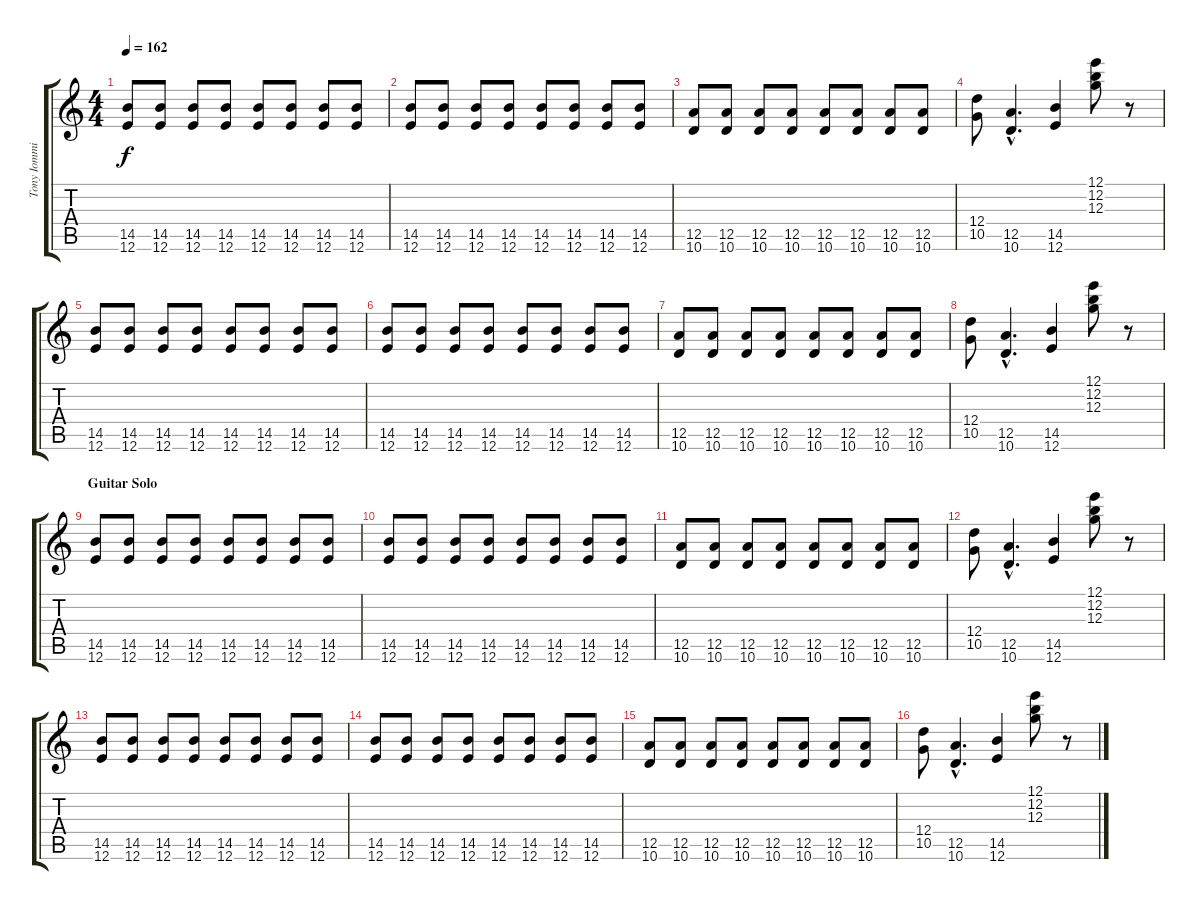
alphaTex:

\track ("Tony Iommi" "Tony Iommi") {instrument overdrivenguitar}
\staff {score tabs}
\tuning (E4 B3 G3 D3 A2 E2) {hide}
\ts (4 4)
\tempo 162
\clef g2
\ks c
(14.5 12.6).8{dy f} (14.5 12.6).8 (14.5 12.6).8 (14.5 12.6).8 (14.5 12.6).8 (14.5 12.6).8 (14.5 12.6).8 (14.5 12.6).8 |
(14.5 12.6).8 (14.5 12.6).8 (14.5 12.6).8 (14.5 12.6).8 (14.5 12.6).8 (14.5 12.6).8 (14.5 12.6).8 (14.5 12.6).8 |
(12.5 10.6).8 (12.5 10.6).8 (12.5 10.6).8 (12.5 10.6).8 (12.5 10.6).8 (12.5 10.6).8 (12.5 10.6).8 (12.5 10.6).8 |
(12.4 10.5).8 (12.5{hac} 10.6{hac}).4{d} (14.5 12.6).4 (12.1 12.2 12.3).8 r.8 |
(14.5 12.6).8 (14.5 12.6).8 (14.5 12.6).8 (14.5 12.6).8 (14.5 12.6).8 (14.5 12.6).8 (14.5 12.6).8 (14.5 12.6).8 |
(14.5 12.6).8 (14.5 12.6).8 (14.5 12.6).8 (14.5 12.6).8 (14.5 12.6).8 (14.5 12.6).8 (14.5 12.6).8 (14.5 12.6).8 |
(12.5 10.6).8 (12.5 10.6).8 (12.5 10.6).8 (12.5 10.6).8 (12.5 10.6).8 (12.5 10.6).8 (12.5 10.6).8 (12.5 10.6).8 |
(12.4 10.5).8 (12.5{hac} 10.6{hac}).4{d} (14.5 12.6).4 (12.1 12.2 12.3).8 r.8 |
\section ("" "Guitar Solo")
(14.5 12.6).8 (14.5 12.6).8 (14.5 12.6).8 (14.5 12.6).8 (14.5 12.6).8 (14.5 12.6).8 (14.5 12.6).8 (14.5 12.6).8 |
(14.5 12.6).8 (14.5 12.6).8 (14.5 12.6).8 (14.5 12.6).8 (14.5 12.6).8 (14.5 12.6).8 (14.5 12.6).8 (14.5 12.6).8 |
(12.5 10.6).8 (12.5 10.6).8 (12.5 10.6).8 (12.5 10.6).8 (12.5 10.6).8 (12.5 10.6).8 (12.5 10.6).8 (12.5 10.6).8 |
(12.4 10.5).8 (12.5{hac} 10.6{hac}).4{d} (14.5 12.6).4 (12.1 12.2 12.3).8 r.8 |
(14.5 12.6).8 (14.5 12.6).8 (14.5 12.6).8 (14.5 12.6).8 (14.5 12.6).8 (14.5 12.6).8 (14.5 12.6).8 (14.5 12.6).8 |
(14.5 12.6).8 (14.5 12.6).8 (14.5 12.6).8 (14.5 12.6).8 (14.5 12.6).8 (14.5 12.6).8 (14.5 12.6).8 (14.5 12.6).8 |
(12.5 10.6).8 (12.5 10.6).8 (12.5 10.6).8 (12.5 10.6).8 (12.5 10.6).8 (12.5 10.6).8 (12.5 10.6).8 (12.5 10.6).8 |
(12.4 10.5).8 (12.5{hac} 10.6{hac}).4{d} (14.5 12.6).4 (12.1 12.2 12.3).8 r.8
